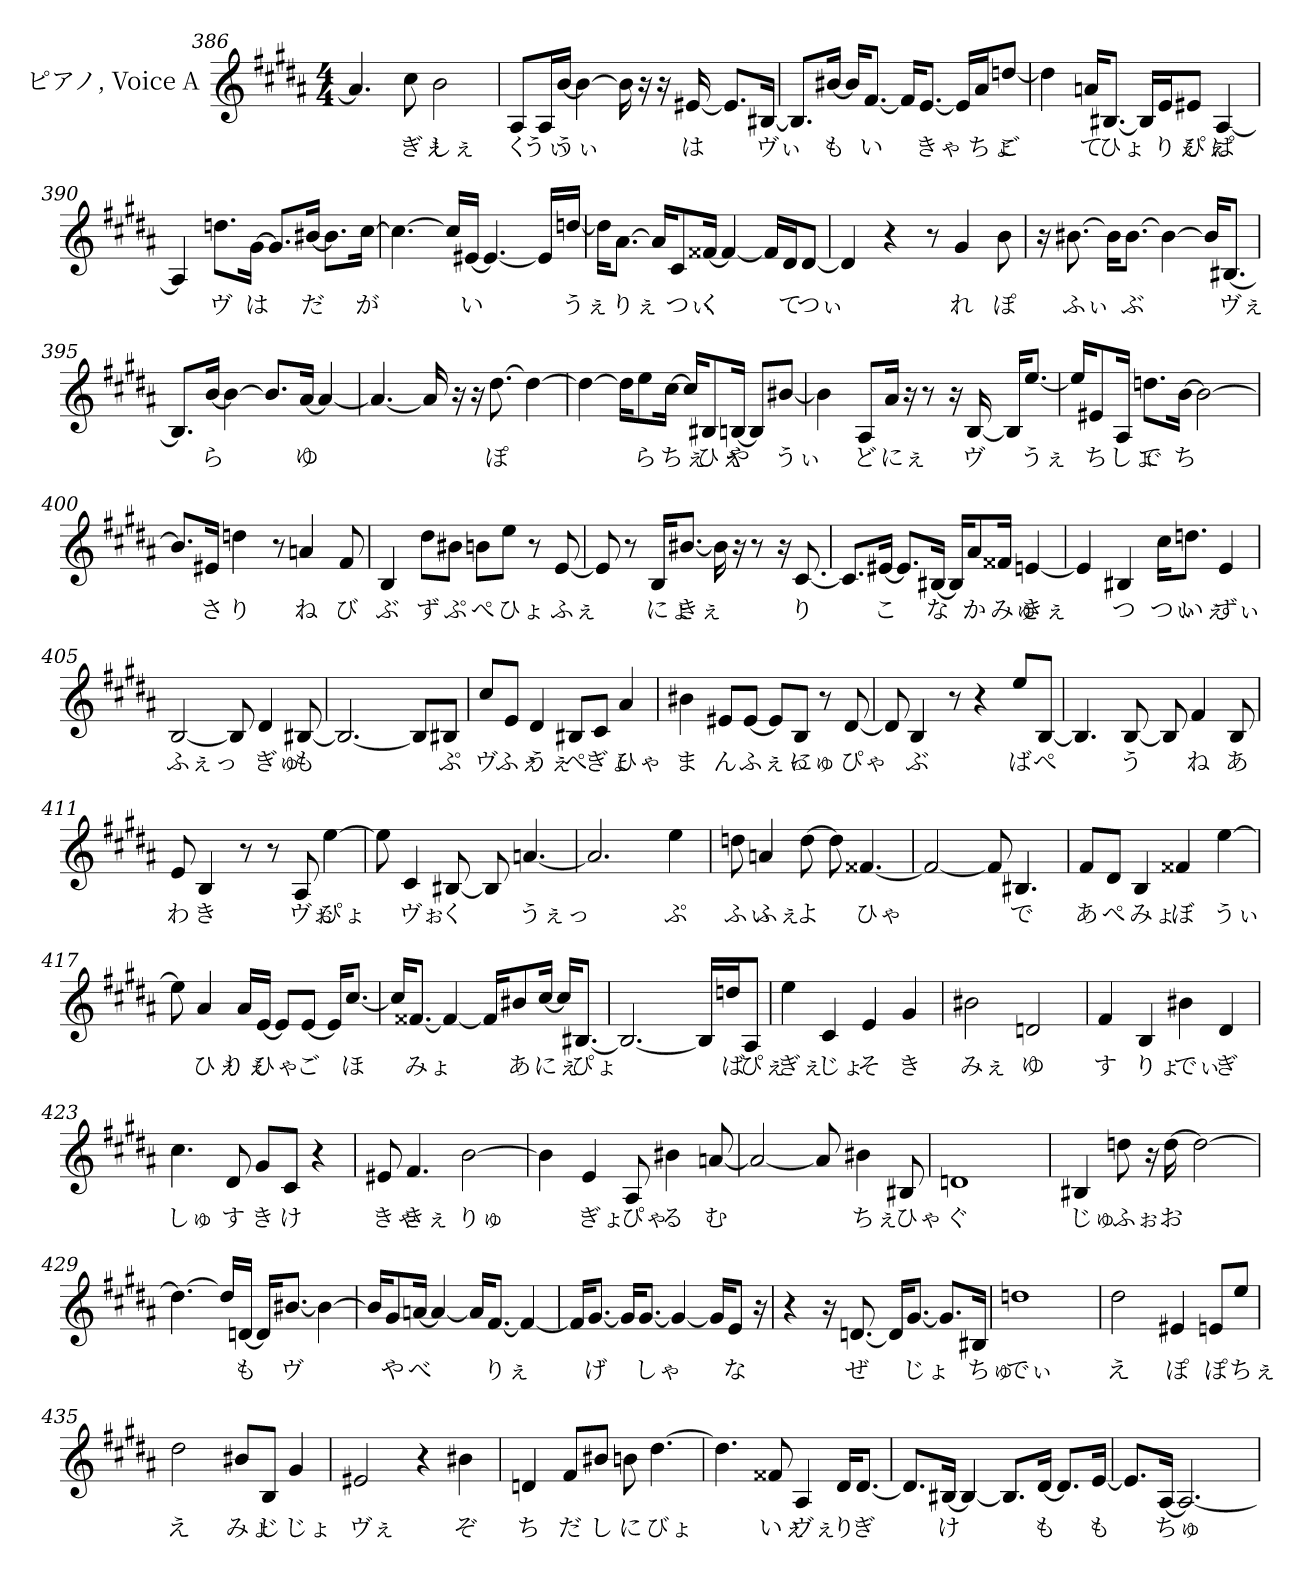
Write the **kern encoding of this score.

**kern	**text
*part1	*part1
*staff1	*staff1
*I"ピアノ, Voice A	*
*clefG2	*
*k[f#c#g#d#a#]	*
*M4/4	*
=386	=386
4.a#/]	.
!	!LO:LY:b
8cc#\	ぎぇ
!	!LO:LY:b
2b\	しぇ
=387	=387
!	!LO:LY:b
8A#/L	く
!	!LO:LY:b
16A#/L	うぃ
!	!LO:LY:b
[16b/JJ	うぃ
4b\_	.
16b\]	.
16r	.
16r	.
!	!LO:LY:b
[16e#X/	は
8.e#/L]	.
!	!LO:LY:b
[16B#X/Jk	ヴぃ
!!LO:LB:g=z
=388	=388
8.B#/L]	.
!	!LO:LY:b
[16b#X/Jk	も
16b#/KL]	.
!	!LO:LY:b
[8.f#/J	い
16f#/KL]	.
!	!LO:LY:b
[8.e/J	きゃ
16e/LL]	.
!	!LO:LY:b
16a#/J	ちょ
!	!LO:LY:b
[8ddn/J	ご
=389	=389
4dd\]	.
!	!LO:LY:b
16an/KL	て
!	!LO:LY:b
[8.B#X/J	ひょ
16B#/LL]	.
!	!LO:LY:b
16e/J	りぇ
!	!LO:LY:b
8e#X/J	ぴぇ
!	!LO:LY:b
[4A#/	ぱ
=390	=390
4A#/]	.
!	!LO:LY:b
8.ddn\L	ヴ
!	!LO:LY:b
[16g#\Jk	は
8.g#/L]	.
!	!LO:LY:b
[16b#X/Jk	だ
8.b#\L]	.
!	!LO:LY:b
[16cc#\Jk	が
=391	=391
4.cc#\_	.
16cc#/LL]	.
!	!LO:LY:b
[16e#X/JJ	い
4.e#/_	.
16e#/LL]	.
!	!LO:LY:b
[16ddn/JJ	うぇ
!!LO:LB:g=z
=392	=392
16dd\KL]	.
!	!LO:LY:b
[8.a#\J	りぇ
16a#/KL]	.
!	!LO:LY:b
8c#/	つぃ
!	!LO:LY:b
[16f##X/Jk	く
4f##/_	.
16f##/LL]	.
!	!LO:LY:b
16d#/J	て
!	!LO:LY:b
[8d#/J	つぃ
=393	=393
4d#/]	.
4r	.
8r	.
!	!LO:LY:b
4g#/	れ
!	!LO:LY:b
8b\	ぽ
=394	=394
16r	.
!	!LO:LY:b
[8.b#X\	ふぃ
16b#\KL]	.
!	!LO:LY:b
[8.b#\J	ぶ
4b#\_	.
16b#/KL]	.
!	!LO:LY:b
[8.B#X/J	ヴぇ
=395	=395
8.B#/L]	.
!	!LO:LY:b
[16b/Jk	ら
4b\_	.
8.b/L]	.
!	!LO:LY:b
[16a#/Jk	ゆ
4a#/_	.
=396	=396
4.a#/_	.
16a#/]	.
16r	.
16r	.
!	!LO:LY:b
[8.dd#\	ぽ
4dd#\_	.
!!LO:LB:g=z
=397	=397
4dd#\_	.
16dd#\KL]	.
!	!LO:LY:b
8ee\	ら
!	!LO:LY:b
[16cc#\Jk	ちぇ
16cc#/KL]	.
!	!LO:LY:b
8B#X/	ひぇ
!	!LO:LY:b
[16Bn/Jk	や
8B/L]	.
!	!LO:LY:b
[8b#X/J	うぃ
=398	=398
4b#\]	.
!	!LO:LY:b
8A#/L	ど
!	!LO:LY:b
16a#/Jk	にぇ
16r	.
8r	.
16r	.
!	!LO:LY:b
[16B/	ヴ
16B/KL]	.
!	!LO:LY:b
[8.ee/J	うぇ
=399	=399
16ee/KL]	.
!	!LO:LY:b
8e#X/	ち
!	!LO:LY:b
16A#/Jk	しょ
!	!LO:LY:b
8.ddn\L	で
!	!LO:LY:b
[16b\Jk	ち
2b\_	.
=400	=400
8.b/L]	.
!	!LO:LY:b
16e#X/Jk	さ
!	!LO:LY:b
4ddn\	り
8r	.
!	!LO:LY:b
4an/	ね
!	!LO:LY:b
8f#/	び
!!LO:LB:g=z
=401	=401
!	!LO:LY:b
4B/	ぶ
!	!LO:LY:b
8dd#\L	ず
!	!LO:LY:b
8b#X\J	ぷ
!	!LO:LY:b
8bn\L	ぺ
!	!LO:LY:b
8ee\J	ひょ
8r	.
!	!LO:LY:b
[8e/	ふぇ
=402	=402
8e/]	.
8r	.
!	!LO:LY:b
16B/KL	にょ
!	!LO:LY:b
[8.b#X/J	きぇ
16b#\]	.
16r	.
8r	.
16r	.
!	!LO:LY:b
[8.c#/	り
=403	=403
8.c#/L]	.
!	!LO:LY:b
[16e#X/Jk	こ
8.e#/L]	.
!	!LO:LY:b
[16B#X/Jk	な
16B#/KL]	.
!	!LO:LY:b
8a#/	か
!	!LO:LY:b
16f##X/Jk	みゅ
!	!LO:LY:b
[4en/	きぇ
=404	=404
4e/]	.
!	!LO:LY:b
4B#X/	つ
!	!LO:LY:b
16cc#\KL	つぃ
!	!LO:LY:b
8.ddn\J	いぇ
!	!LO:LY:b
4e/	ずぃ
!!LO:LB:g=z
=405	=405
!	!LO:LY:b
[2B/	ふぇっ
8B/]	.
!	!LO:LY:b
4d#/	ぎゅ
!	!LO:LY:b
[8B#X/	も
=406	=406
2.B#/_	.
8B#/L]	.
!	!LO:LY:b
8B#X/J	ぷ
=407	=407
!	!LO:LY:b
8cc#/L	ヴ
!	!LO:LY:b
8e/J	ふぇ
!	!LO:LY:b
4d#/	うぇ
!	!LO:LY:b
8B#X/L	ぺ
!	!LO:LY:b
8c#/J	ぎょ
!	!LO:LY:b
4a#/	ひゃ
=408	=408
!	!LO:LY:b
4b#X\	ま
!	!LO:LY:b
8e#X/L	ん
!	!LO:LY:b
[8e#/J	ふぇっ
8e#/L]	.
!	!LO:LY:b
8B/J	にゅ
8r	.
!	!LO:LY:b
[8d#/	ぴゃ
=409	=409
8d#/]	.
!	!LO:LY:b
4B/	ぶ
8r	.
4r	.
!	!LO:LY:b
8ee/L	ば
!	!LO:LY:b
[8B/J	ぺ
!!LO:LB:g=z
=410	=410
4.B/]	.
!	!LO:LY:b
[8B/	う
8B/]	.
!	!LO:LY:b
4f#/	ね
!	!LO:LY:b
8B/	あ
=411	=411
!	!LO:LY:b
8e/	わ
!	!LO:LY:b
4B/	き
8r	.
8r	.
!	!LO:LY:b
8A#/	ヴぉ
!	!LO:LY:b
[4ee\	ぴょ
=412	=412
8ee\]	.
!	!LO:LY:b
4c#/	ヴぉ
!	!LO:LY:b
[8B#X/	く
8B#/]	.
!	!LO:LY:b
[4.an/	うぇっ
=413	=413
2.a/]	.
!	!LO:LY:b
4ee\	ぷ
=414	=414
!	!LO:LY:b
8ddn\	ふぃ
!	!LO:LY:b
4an/	ふぇ
!	!LO:LY:b
[8dd\	よ
8dd\]	.
!	!LO:LY:b
[4.f##X/	ひゃ
=415	=415
2f##/_	.
8f##/]	.
!	!LO:LY:b
4.B#X/	で
!!LO:PB:g=z
=416	=416
!	!LO:LY:b
8f#/L	あ
!	!LO:LY:b
8d#/J	ぺ
!	!LO:LY:b
4B/	みょ
!	!LO:LY:b
4f##X/	ぼ
!	!LO:LY:b
[4ee\	うぃ
=417	=417
8ee\]	.
!	!LO:LY:b
4a#/	ひぇ
!	!LO:LY:b
16a#/LL	りぇ
!	!LO:LY:b
[16e/JJ	ひゃ
8e/L]	.
!	!LO:LY:b
[8e/J	ご
16e/KL]	.
!	!LO:LY:b
[8.cc#/J	ほ
=418	=418
16cc#/KL]	.
!	!LO:LY:b
[8.f##X/J	みょ
4f##/_	.
16f##/KL]	.
!	!LO:LY:b
8b#X/	あ
!	!LO:LY:b
[16cc#/Jk	にぇ
16cc#/KL]	.
!	!LO:LY:b
[8.B#X/J	ぴょ
=419	=419
2.B#/_	.
16B#/LL]	.
!	!LO:LY:b
16ddn/J	ば
!	!LO:LY:b
8A#/J	ぴぇ
=420	=420
!	!LO:LY:b
4ee\	ぎぇ
!	!LO:LY:b
4c#/	じょ
!	!LO:LY:b
4e/	そ
!	!LO:LY:b
4g#/	き
!!LO:LB:g=z
=421	=421
!	!LO:LY:b
2b#X\	みぇ
!	!LO:LY:b
2dn/	ゆ
=422	=422
!	!LO:LY:b
4f#/	す
!	!LO:LY:b
4B/	りょ
!	!LO:LY:b
4b#X\	でぃ
!	!LO:LY:b
4d#/	ぎ
=423	=423
!	!LO:LY:b
4.cc#\	しゅ
!	!LO:LY:b
8d#/	す
!	!LO:LY:b
8g#/L	き
!	!LO:LY:b
8c#/J	け
4r	.
=424	=424
!	!LO:LY:b
8e#X/	きゃ
!	!LO:LY:b
4.f#/	きぇ
!	!LO:LY:b
[2b\	りゅ
=425	=425
4b\]	.
!	!LO:LY:b
4e/	ぎょ
!	!LO:LY:b
8A#/	ぴゃ
!	!LO:LY:b
4b#X\	る
!	!LO:LY:b
[8an/	む
=426	=426
2a/_	.
8a/]	.
!	!LO:LY:b
4b#X\	ちぇ
!	!LO:LY:b
8B#X/	ひゃ
=427	=427
!	!LO:LY:b
1dn	ぐ
!!LO:LB:g=z
=428	=428
!	!LO:LY:b
4B#X/	じゅ
!	!LO:LY:b
8ddn\	ふぉ
16r	.
!	!LO:LY:b
[16dd\	お
2dd\_	.
=429	=429
4.dd\_	.
16dd/LL]	.
!	!LO:LY:b
[16dn/JJ	も
16d/KL]	.
!	!LO:LY:b
[8.b#X/J	ヴ
4b#\_	.
=430	=430
16b#/KL]	.
!	!LO:LY:b
8g#/	や
!	!LO:LY:b
[16an/Jk	べ
4a/_	.
16a/KL]	.
!	!LO:LY:b
[8.f#/J	りぇ
4f#/_	.
=431	=431
16f#/KL]	.
!	!LO:LY:b
[8.g#/J	げ
16g#/KL]	.
!	!LO:LY:b
[8.g#/J	しゃ
4g#/_	.
16g#/KL]	.
!	!LO:LY:b
8e/J	な
16r	.
=432	=432
4r	.
16r	.
!	!LO:LY:b
[8.dn/	ぜ
16d/KL]	.
!	!LO:LY:b
[8.g#/J	じょ
8.g#/L]	.
!	!LO:LY:b
16B#X/Jk	ちゅ
!!LO:LB:g=z
=433	=433
!	!LO:LY:b
1ddn	でぃ
=434	=434
!	!LO:LY:b
2dd#\	え
!	!LO:LY:b
4e#X/	ぽ
!	!LO:LY:b
8en/L	ぽ
!	!LO:LY:b
8ee/J	ちぇ
=435	=435
!	!LO:LY:b
2dd#\	え
!	!LO:LY:b
8b#X/L	みょ
!	!LO:LY:b
8B/J	じ
!	!LO:LY:b
4g#/	じょ
=436	=436
!	!LO:LY:b
2e#X/	ヴぇ
4r	.
!	!LO:LY:b
4b#X\	ぞ
=437	=437
!	!LO:LY:b
4dn/	ち
!	!LO:LY:b
8f#/L	だ
!	!LO:LY:b
8b#X/J	し
!	!LO:LY:b
8bn\	に
!	!LO:LY:b
[4.dd#\	びょ
=438	=438
4.dd#\]	.
!	!LO:LY:b
8f##X/	いぇ
!	!LO:LY:b
4A#/	ヴぇ
!	!LO:LY:b
16d#/KL	り
!	!LO:LY:b
[8.d#/J	ぎ
!!LO:LB:g=z
=439	=439
8.d#/L]	.
!	!LO:LY:b
[16B#X/Jk	け
4B#/_	.
8.B#/L]	.
!	!LO:LY:b
[16d#/Jk	も
8.d#/L]	.
!	!LO:LY:b
[16e/Jk	も
=440	=440
8.e/L]	.
!	!LO:LY:b
[16A#/Jk	ちゅ
2.A#/_	.
=	=
*-	*-
